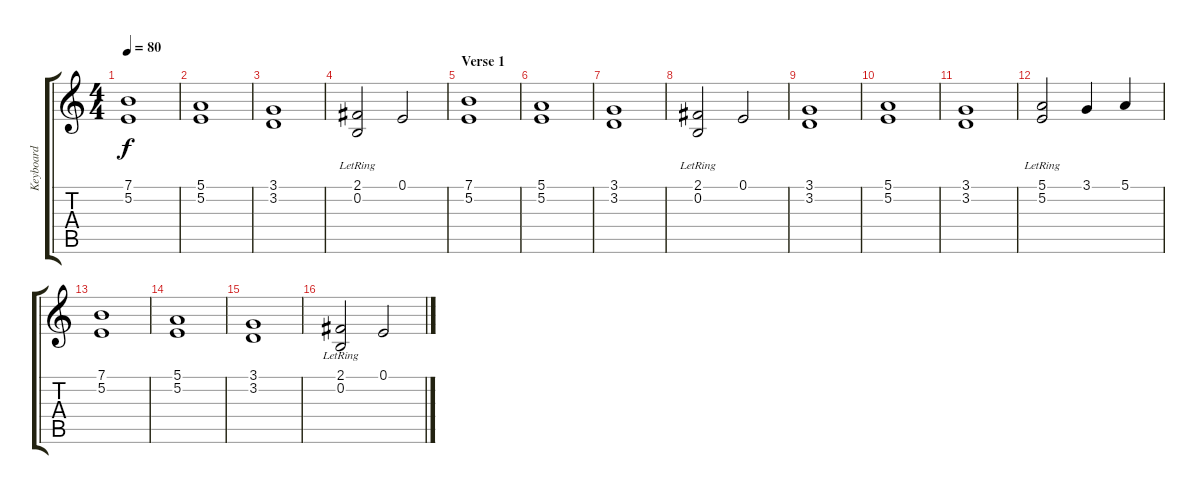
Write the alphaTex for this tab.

\track ("Keyboard" "Keyboard") {instrument reedorgan}
\staff {score tabs}
\tuning (E4 B3 G3 D3 A2 E2) {hide}
\ts (4 4)
\tempo 80
\clef g2
\ks c
(7.1 5.2).1{dy f} |
(5.1 5.2).1 |
(3.1 3.2).1 |
(2.1 0.2{lr}).2 0.1.2 |
\section ("" "Verse 1")
(7.1 5.2).1 |
(5.1 5.2).1 |
(3.1 3.2).1 |
(2.1 0.2{lr}).2 0.1.2 |
(3.1 3.2).1 |
(5.1 5.2).1 |
(3.1 3.2).1 |
(5.1 5.2{lr}).2 3.1.4 5.1.4 |
(7.1 5.2).1 |
(5.1 5.2).1 |
(3.1 3.2).1 |
(2.1 0.2{lr}).2 0.1.2
